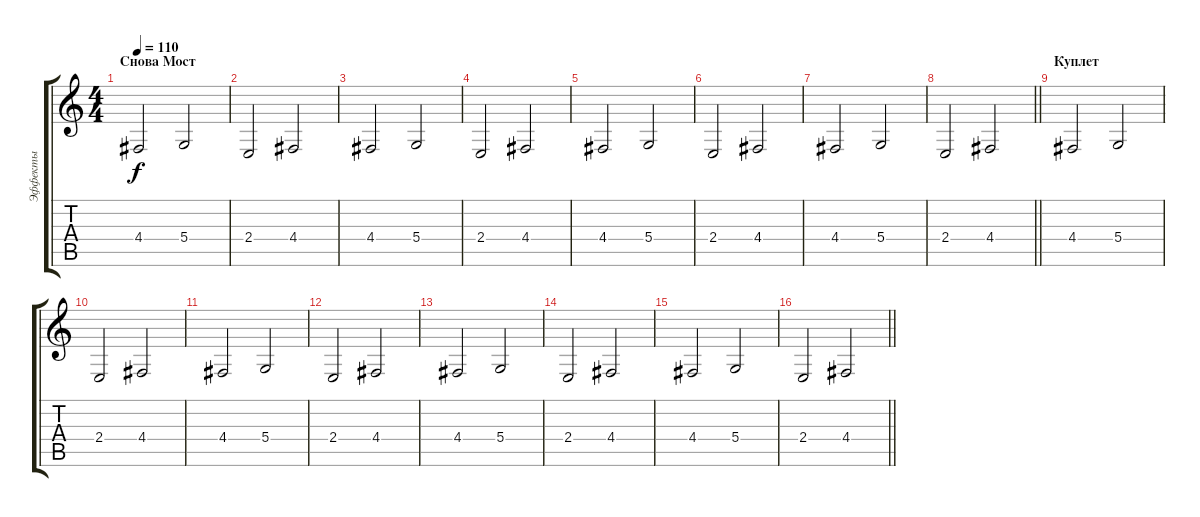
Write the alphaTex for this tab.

\track ("Эффекты" "Эффекты") {instrument stringensemble1}
\staff {score tabs}
\tuning (E4 B3 G3 D3 A2 E2) {hide}
\ts (4 4)
\section ("" "Снова Мост")
\tempo 110
\clef g2
\ks c
4.4.2{dy f} 5.4.2 |
2.4.2 4.4.2 |
4.4.2 5.4.2 |
2.4.2 4.4.2 |
4.4.2 5.4.2 |
2.4.2 4.4.2 |
4.4.2 5.4.2 |
\barLineRight lightlight
2.4.2 4.4.2 |
\section ("" "Куплет ")
4.4.2 5.4.2 |
2.4.2 4.4.2 |
4.4.2 5.4.2 |
2.4.2 4.4.2 |
4.4.2 5.4.2 |
2.4.2 4.4.2 |
4.4.2 5.4.2 |
\barLineRight lightlight
2.4.2 4.4.2
